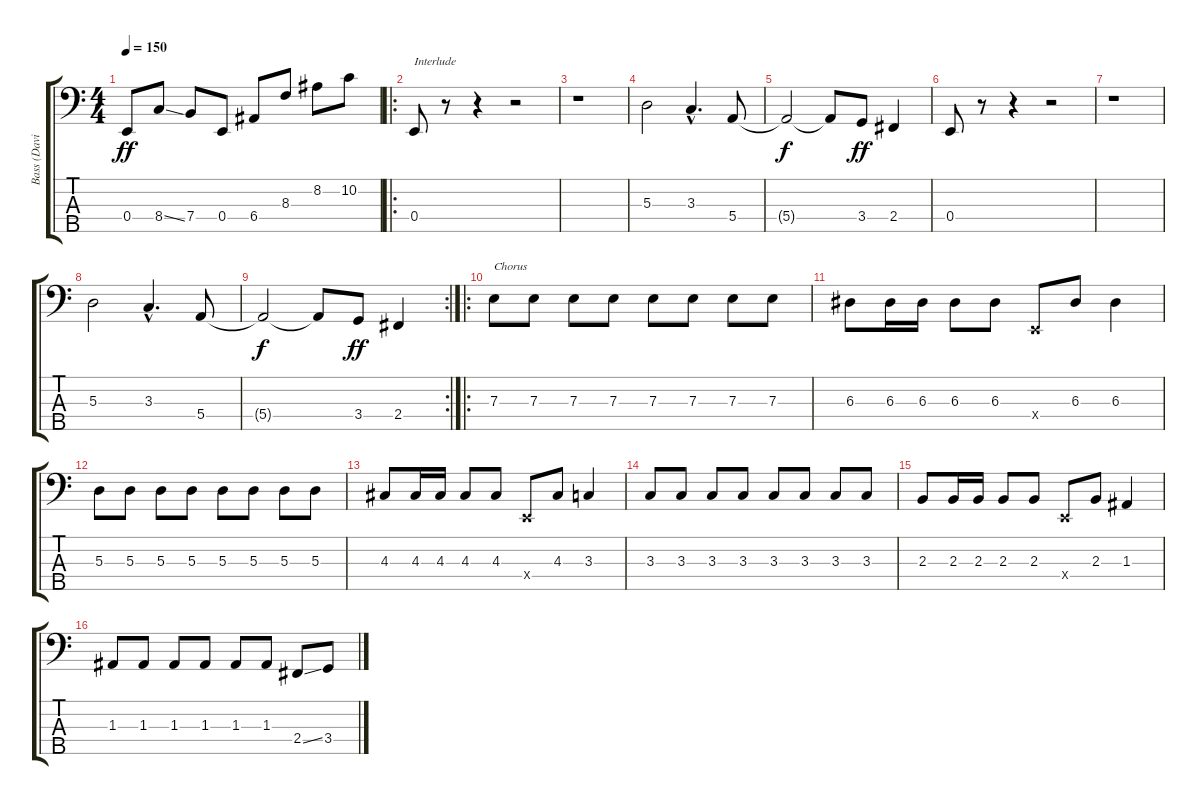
\track ("Bass (David Ellefson)" "Bass (Davi") {instrument electricbasspick}
\staff {score tabs}
\tuning (G2 D2 A1 E1 B0) {hide}
\ts (4 4)
\tempo 150
\clef f4
\ks c
0.4.8{dy ff} 8.4{ss}.8 7.4.8 0.4.8 6.4.8 8.3.8 8.2.8 10.2.8 |
\ro
0.4.8{txt "Interlude"} r.8 r.4 r.2 |
r.1 |
5.3.2 3.3{hac}.4{d} 5.4.8 |
5.4{t}.2{dy f} 5.4{t}.8 3.4.8{dy ff} 2.4.4 |
0.4.8 r.8 r.4 r.2 |
r.1 |
5.3.2 3.3{hac}.4{d} 5.4.8 |
\rc 2
5.4{t}.2{dy f} 5.4{t}.8 3.4.8{dy ff} 2.4.4 |
\ro
7.3.8{txt "Chorus"} 7.3.8 7.3.8 7.3.8 7.3.8 7.3.8 7.3.8 7.3.8 |
6.3.8 6.3.16 6.3.16 6.3.8 6.3.8 0.4{x}.8 6.3.8 6.3.4 |
5.3.8 5.3.8 5.3.8 5.3.8 5.3.8 5.3.8 5.3.8 5.3.8 |
4.3.8 4.3.16 4.3.16 4.3.8 4.3.8 0.4{x}.8 4.3.8 3.3.4 |
3.3.8 3.3.8 3.3.8 3.3.8 3.3.8 3.3.8 3.3.8 3.3.8 |
2.3.8 2.3.16 2.3.16 2.3.8 2.3.8 0.4{x}.8 2.3.8 1.3.4 |
1.3.8 1.3.8 1.3.8 1.3.8 1.3.8 1.3.8 2.4{ss}.8 3.4.8
